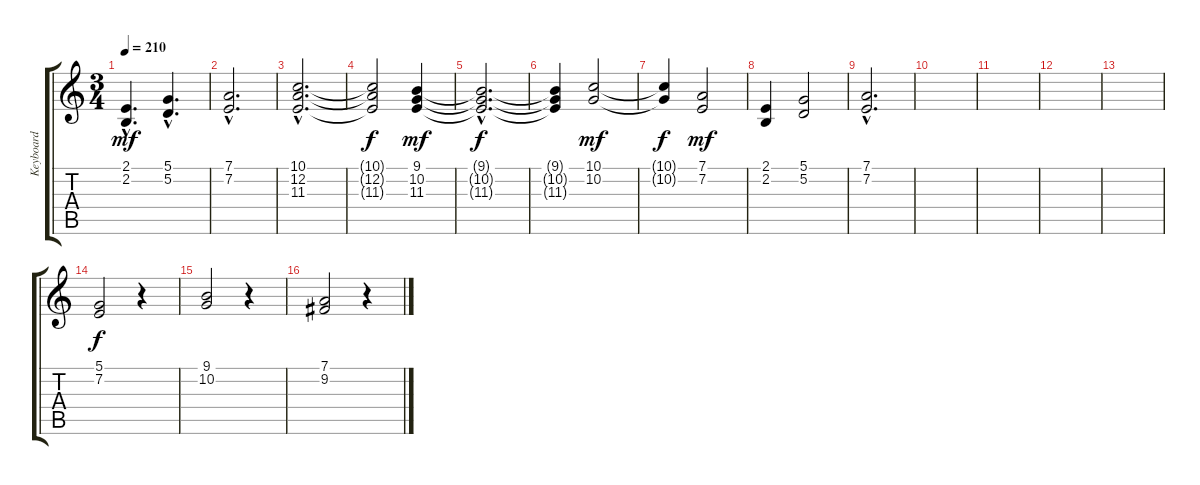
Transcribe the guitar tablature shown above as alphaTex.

\track ("Keyboard" "Keyboard") {instrument stringensemble1}
\staff {score tabs}
\tuning (D4 A3 F3 C3 G2 D2) {hide}
\ts (3 4)
\tempo 210
\clef g2
\ks c
(2.1{hac} 2.2{hac}).4{d dy mf} (5.1{hac} 5.2{hac}).4{d} |
(7.1{hac} 7.2{hac}).2{d} |
(10.1{hac} 12.2{hac} 11.3{hac}).2{d} |
(10.1{t} 12.2{t} 11.3{t}).2{dy f} (9.1 10.2 11.3).4{dy mf} |
(9.1{hac t} 10.2{hac t} 11.3{hac t}).2{d dy f} |
(9.1{t} 10.2{t} 11.3{t}).4 (10.1 10.2).2{dy mf} |
(10.1{t} 10.2{t}).4{dy f} (7.1 7.2).2{dy mf} |
(2.1 2.2).4 (5.1 5.2).2 |
(7.1{hac} 7.2{hac}).2{d} |
|
|
|
|
(5.1 7.2).2{dy f instrument pad8sweep} r.4 |
(9.1 10.2).2 r.4 |
(7.1 9.2).2 r.4
